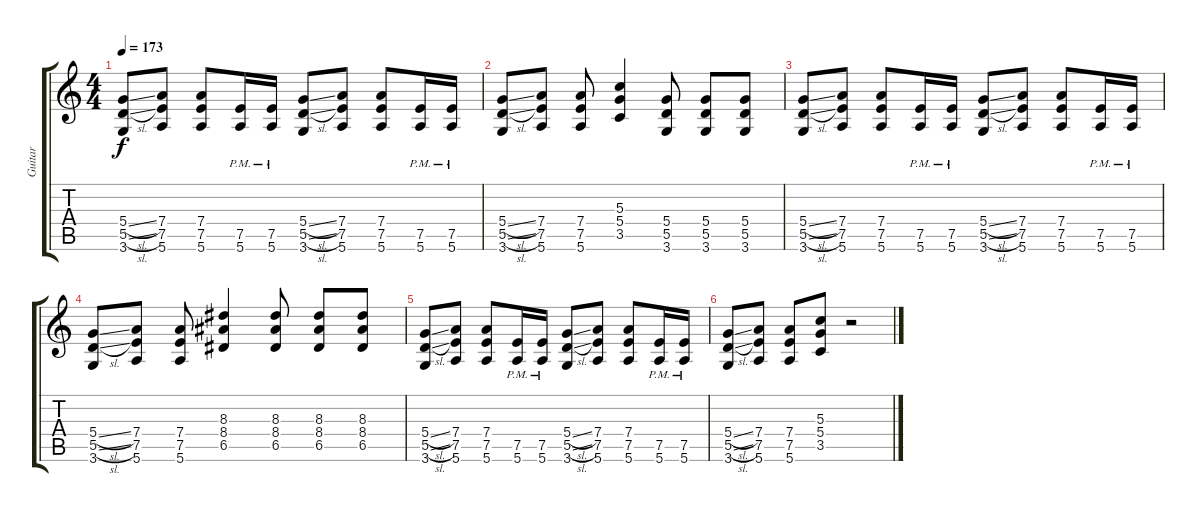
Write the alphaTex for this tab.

\track ("Guitar" "Guitar") {instrument overdrivenguitar}
\staff {score tabs}
\tuning (E4 B3 G3 D3 A2 E2) {hide}
\ts (4 4)
\tempo 173
\clef g2
\ks c
(5.4{sl} 5.5{sl} 3.6).8{dy f} (7.4 7.5 5.6).8 (7.4 7.5 5.6).8 (7.5{pm} 5.6{pm}).16 (7.5{pm} 5.6{pm}).16 (5.4{sl} 5.5{sl} 3.6).8 (7.4 7.5 5.6).8 (7.4 7.5 5.6).8 (7.5{pm} 5.6{pm}).16 (7.5{pm} 5.6{pm}).16 |
(5.4{sl} 5.5{sl} 3.6).8 (7.4 7.5 5.6).8 (7.4 7.5 5.6).8 (5.3 5.4 3.5).4 (5.4 5.5 3.6).8 (5.4 5.5 3.6).8 (5.4 5.5 3.6).8 |
(5.4{sl} 5.5{sl} 3.6).8 (7.4 7.5 5.6).8 (7.4 7.5 5.6).8 (7.5{pm} 5.6{pm}).16 (7.5{pm} 5.6{pm}).16 (5.4{sl} 5.5{sl} 3.6).8 (7.4 7.5 5.6).8 (7.4 7.5 5.6).8 (7.5{pm} 5.6{pm}).16 (7.5{pm} 5.6{pm}).16 |
(5.4{sl} 5.5{sl} 3.6).8 (7.4 7.5 5.6).8 (7.4 7.5 5.6).8 (8.3 8.4 6.5).4 (8.3 8.4 6.5).8 (8.3 8.4 6.5).8 (8.3 8.4 6.5).8 |
(5.4{sl} 5.5{sl} 3.6).8 (7.4 7.5 5.6).8 (7.4 7.5 5.6).8 (7.5{pm} 5.6{pm}).16 (7.5{pm} 5.6{pm}).16 (5.4{sl} 5.5{sl} 3.6).8 (7.4 7.5 5.6).8 (7.4 7.5 5.6).8 (7.5{pm} 5.6{pm}).16 (7.5{pm} 5.6{pm}).16 |
(5.4{sl} 5.5{sl} 3.6).8 (7.4 7.5 5.6).8 (7.4 7.5 5.6).8 (5.3 5.4 3.5).8 r.2
